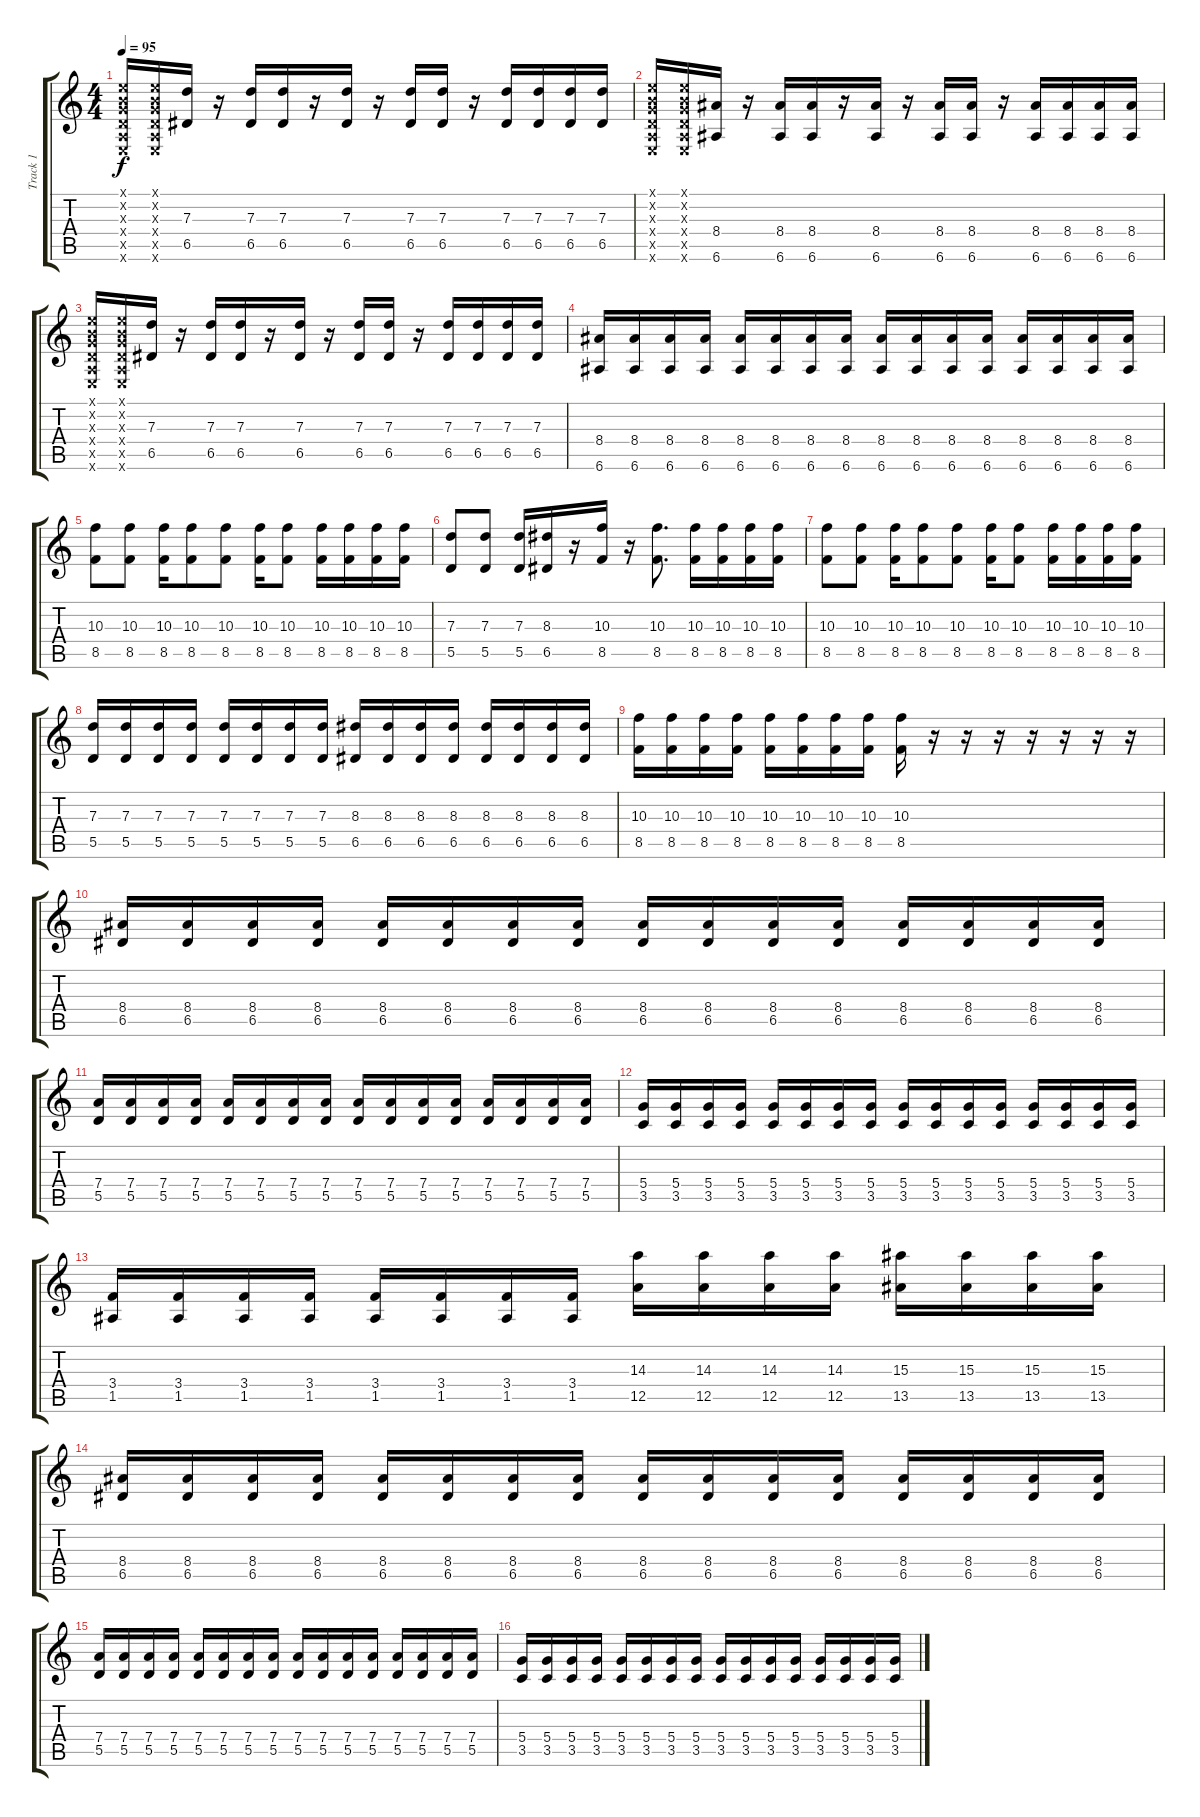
\track ("Track 1" "Track 1") {instrument overdrivenguitar}
\staff {score tabs}
\tuning (E4 B3 G3 D3 A2 E2) {hide}
\ts (4 4)
\tempo 95
\clef g2
\ks c
(0.1{x} 0.2{x} 0.3{x} 0.4{x} 0.5{x} 0.6{x}).16{dy f} (0.1{x} 0.2{x} 0.3{x} 0.4{x} 0.5{x} 0.6{x}).16 (7.3 6.5).16 r.16 (7.3 6.5).16 (7.3 6.5).16 r.16 (7.3 6.5).16 r.16 (7.3 6.5).16 (7.3 6.5).16 r.16 (7.3 6.5).16 (7.3 6.5).16 (7.3 6.5).16 (7.3 6.5).16 |
(0.1{x} 0.2{x} 0.3{x} 0.4{x} 0.5{x} 0.6{x}).16 (0.1{x} 0.2{x} 0.3{x} 0.4{x} 0.5{x} 0.6{x}).16 (8.4 6.6).16 r.16 (8.4 6.6).16 (8.4 6.6).16 r.16 (8.4 6.6).16 r.16 (8.4 6.6).16 (8.4 6.6).16 r.16 (8.4 6.6).16 (8.4 6.6).16 (8.4 6.6).16 (8.4 6.6).16 |
(0.1{x} 0.2{x} 0.3{x} 0.4{x} 0.5{x} 0.6{x}).16 (0.1{x} 0.2{x} 0.3{x} 0.4{x} 0.5{x} 0.6{x}).16 (7.3 6.5).16 r.16 (7.3 6.5).16 (7.3 6.5).16 r.16 (7.3 6.5).16 r.16 (7.3 6.5).16 (7.3 6.5).16 r.16 (7.3 6.5).16 (7.3 6.5).16 (7.3 6.5).16 (7.3 6.5).16 |
(8.4 6.6).16 (8.4 6.6).16 (8.4 6.6).16 (8.4 6.6).16 (8.4 6.6).16 (8.4 6.6).16 (8.4 6.6).16 (8.4 6.6).16 (8.4 6.6).16 (8.4 6.6).16 (8.4 6.6).16 (8.4 6.6).16 (8.4 6.6).16 (8.4 6.6).16 (8.4 6.6).16 (8.4 6.6).16 |
(10.3 8.5).8{instrument overdrivenguitar} (10.3 8.5).8 (10.3 8.5).16 (10.3 8.5).8 (10.3 8.5).8 (10.3 8.5).16 (10.3 8.5).8 (10.3 8.5).16 (10.3 8.5).16 (10.3 8.5).16 (10.3 8.5).16 |
(7.3 5.5).8 (7.3 5.5).8 (7.3 5.5).16 (8.3 6.5).16 r.16 (10.3 8.5).16 r.16 (10.3 8.5).8{d} (10.3 8.5).16 (10.3 8.5).16 (10.3 8.5).16 (10.3 8.5).16 |
(10.3 8.5).8 (10.3 8.5).8 (10.3 8.5).16 (10.3 8.5).8 (10.3 8.5).8 (10.3 8.5).16 (10.3 8.5).8 (10.3 8.5).16 (10.3 8.5).16 (10.3 8.5).16 (10.3 8.5).16 |
(7.3 5.5).16 (7.3 5.5).16 (7.3 5.5).16 (7.3 5.5).16 (7.3 5.5).16 (7.3 5.5).16 (7.3 5.5).16 (7.3 5.5).16 (8.3 6.5).16 (8.3 6.5).16 (8.3 6.5).16 (8.3 6.5).16 (8.3 6.5).16 (8.3 6.5).16 (8.3 6.5).16 (8.3 6.5).16 |
(10.3 8.5).16 (10.3 8.5).16 (10.3 8.5).16 (10.3 8.5).16 (10.3 8.5).16 (10.3 8.5).16 (10.3 8.5).16 (10.3 8.5).16 (10.3 8.5).16 r.16 r.16 r.16 r.16 r.16 r.16 r.16 |
(8.4 6.5).16 (8.4 6.5).16 (8.4 6.5).16 (8.4 6.5).16 (8.4 6.5).16 (8.4 6.5).16 (8.4 6.5).16 (8.4 6.5).16 (8.4 6.5).16 (8.4 6.5).16 (8.4 6.5).16 (8.4 6.5).16 (8.4 6.5).16 (8.4 6.5).16 (8.4 6.5).16 (8.4 6.5).16 |
(7.4 5.5).16 (7.4 5.5).16 (7.4 5.5).16 (7.4 5.5).16 (7.4 5.5).16 (7.4 5.5).16 (7.4 5.5).16 (7.4 5.5).16 (7.4 5.5).16 (7.4 5.5).16 (7.4 5.5).16 (7.4 5.5).16 (7.4 5.5).16 (7.4 5.5).16 (7.4 5.5).16 (7.4 5.5).16 |
(5.4 3.5).16 (5.4 3.5).16 (5.4 3.5).16 (5.4 3.5).16 (5.4 3.5).16 (5.4 3.5).16 (5.4 3.5).16 (5.4 3.5).16 (5.4 3.5).16 (5.4 3.5).16 (5.4 3.5).16 (5.4 3.5).16 (5.4 3.5).16 (5.4 3.5).16 (5.4 3.5).16 (5.4 3.5).16 |
(3.4 1.5).16 (3.4 1.5).16 (3.4 1.5).16 (3.4 1.5).16 (3.4 1.5).16 (3.4 1.5).16 (3.4 1.5).16 (3.4 1.5).16 (14.3 12.5).16 (14.3 12.5).16 (14.3 12.5).16 (14.3 12.5).16 (15.3 13.5).16 (15.3 13.5).16 (15.3 13.5).16 (15.3 13.5).16 |
(8.4 6.5).16 (8.4 6.5).16 (8.4 6.5).16 (8.4 6.5).16 (8.4 6.5).16 (8.4 6.5).16 (8.4 6.5).16 (8.4 6.5).16 (8.4 6.5).16 (8.4 6.5).16 (8.4 6.5).16 (8.4 6.5).16 (8.4 6.5).16 (8.4 6.5).16 (8.4 6.5).16 (8.4 6.5).16 |
(7.4 5.5).16 (7.4 5.5).16 (7.4 5.5).16 (7.4 5.5).16 (7.4 5.5).16 (7.4 5.5).16 (7.4 5.5).16 (7.4 5.5).16 (7.4 5.5).16 (7.4 5.5).16 (7.4 5.5).16 (7.4 5.5).16 (7.4 5.5).16 (7.4 5.5).16 (7.4 5.5).16 (7.4 5.5).16 |
(5.4 3.5).16 (5.4 3.5).16 (5.4 3.5).16 (5.4 3.5).16 (5.4 3.5).16 (5.4 3.5).16 (5.4 3.5).16 (5.4 3.5).16 (5.4 3.5).16 (5.4 3.5).16 (5.4 3.5).16 (5.4 3.5).16 (5.4 3.5).16 (5.4 3.5).16 (5.4 3.5).16 (5.4 3.5).16
